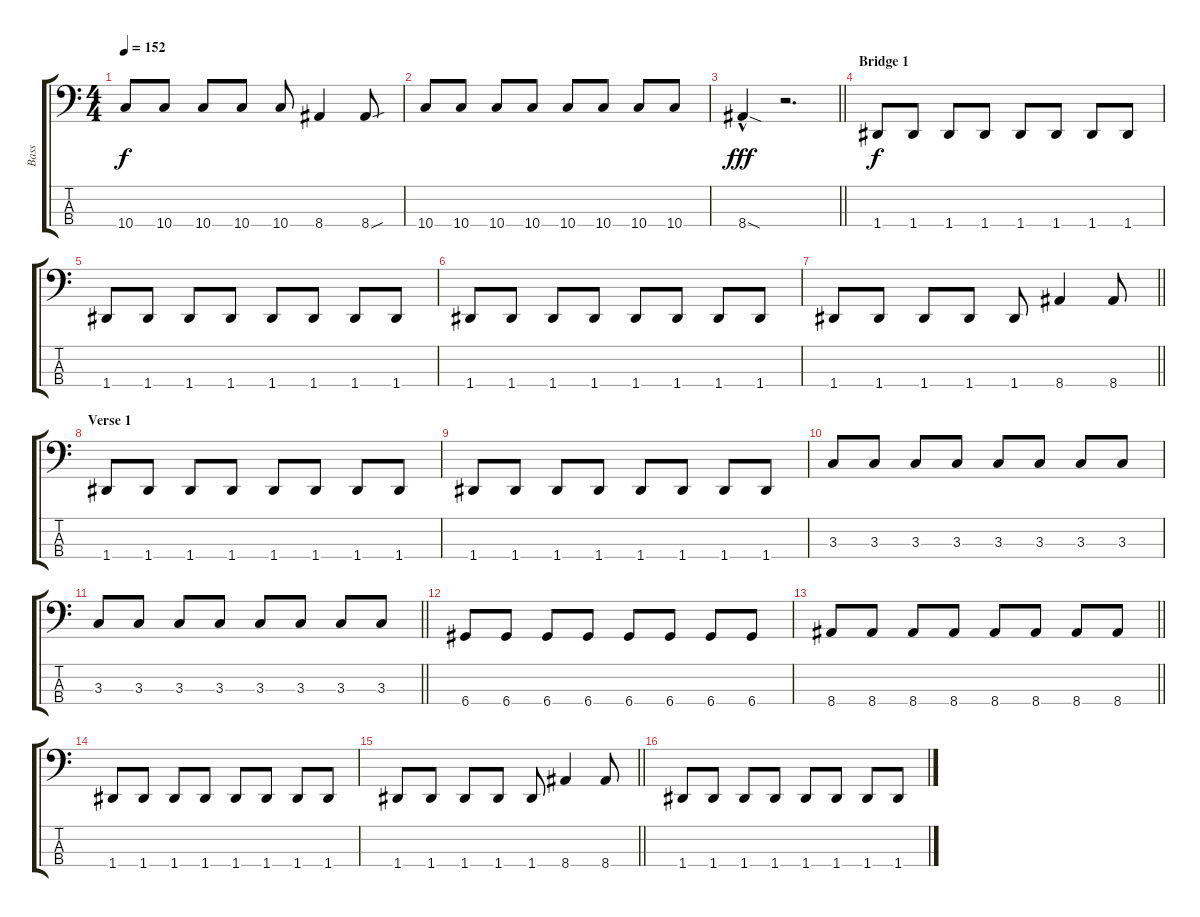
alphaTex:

\track ("Bass" "Bass") {instrument electricbasspick}
\staff {score tabs}
\tuning (G2 D2 A1 D1) {hide}
\ts (4 4)
\tempo 152
\clef f4
\ks c
10.4.8{dy f} 10.4.8 10.4.8 10.4.8 10.4.8 8.4.4 8.4{sou}.8 |
10.4.8 10.4.8 10.4.8 10.4.8 10.4.8 10.4.8 10.4.8 10.4.8 |
\barLineRight lightlight
8.4{sod hac}.4{dy fff} r.2{d} |
\section ("" "Bridge 1")
1.4.8{dy f} 1.4.8 1.4.8 1.4.8 1.4.8 1.4.8 1.4.8 1.4.8 |
1.4.8 1.4.8 1.4.8 1.4.8 1.4.8 1.4.8 1.4.8 1.4.8 |
1.4.8 1.4.8 1.4.8 1.4.8 1.4.8 1.4.8 1.4.8 1.4.8 |
\barLineRight lightlight
1.4.8 1.4.8 1.4.8 1.4.8 1.4.8 8.4.4 8.4.8 |
\section ("" "Verse 1")
1.4.8 1.4.8 1.4.8 1.4.8 1.4.8 1.4.8 1.4.8 1.4.8 |
1.4.8 1.4.8 1.4.8 1.4.8 1.4.8 1.4.8 1.4.8 1.4.8 |
3.3.8 3.3.8 3.3.8 3.3.8 3.3.8 3.3.8 3.3.8 3.3.8 |
\barLineRight lightlight
3.3.8 3.3.8 3.3.8 3.3.8 3.3.8 3.3.8 3.3.8 3.3.8 |
6.4.8 6.4.8 6.4.8 6.4.8 6.4.8 6.4.8 6.4.8 6.4.8 |
\barLineRight lightlight
8.4.8 8.4.8 8.4.8 8.4.8 8.4.8 8.4.8 8.4.8 8.4.8 |
1.4.8 1.4.8 1.4.8 1.4.8 1.4.8 1.4.8 1.4.8 1.4.8 |
\barLineRight lightlight
1.4.8 1.4.8 1.4.8 1.4.8 1.4.8 8.4.4 8.4.8 |
\section ("" "")
1.4.8 1.4.8 1.4.8 1.4.8 1.4.8 1.4.8 1.4.8 1.4.8
